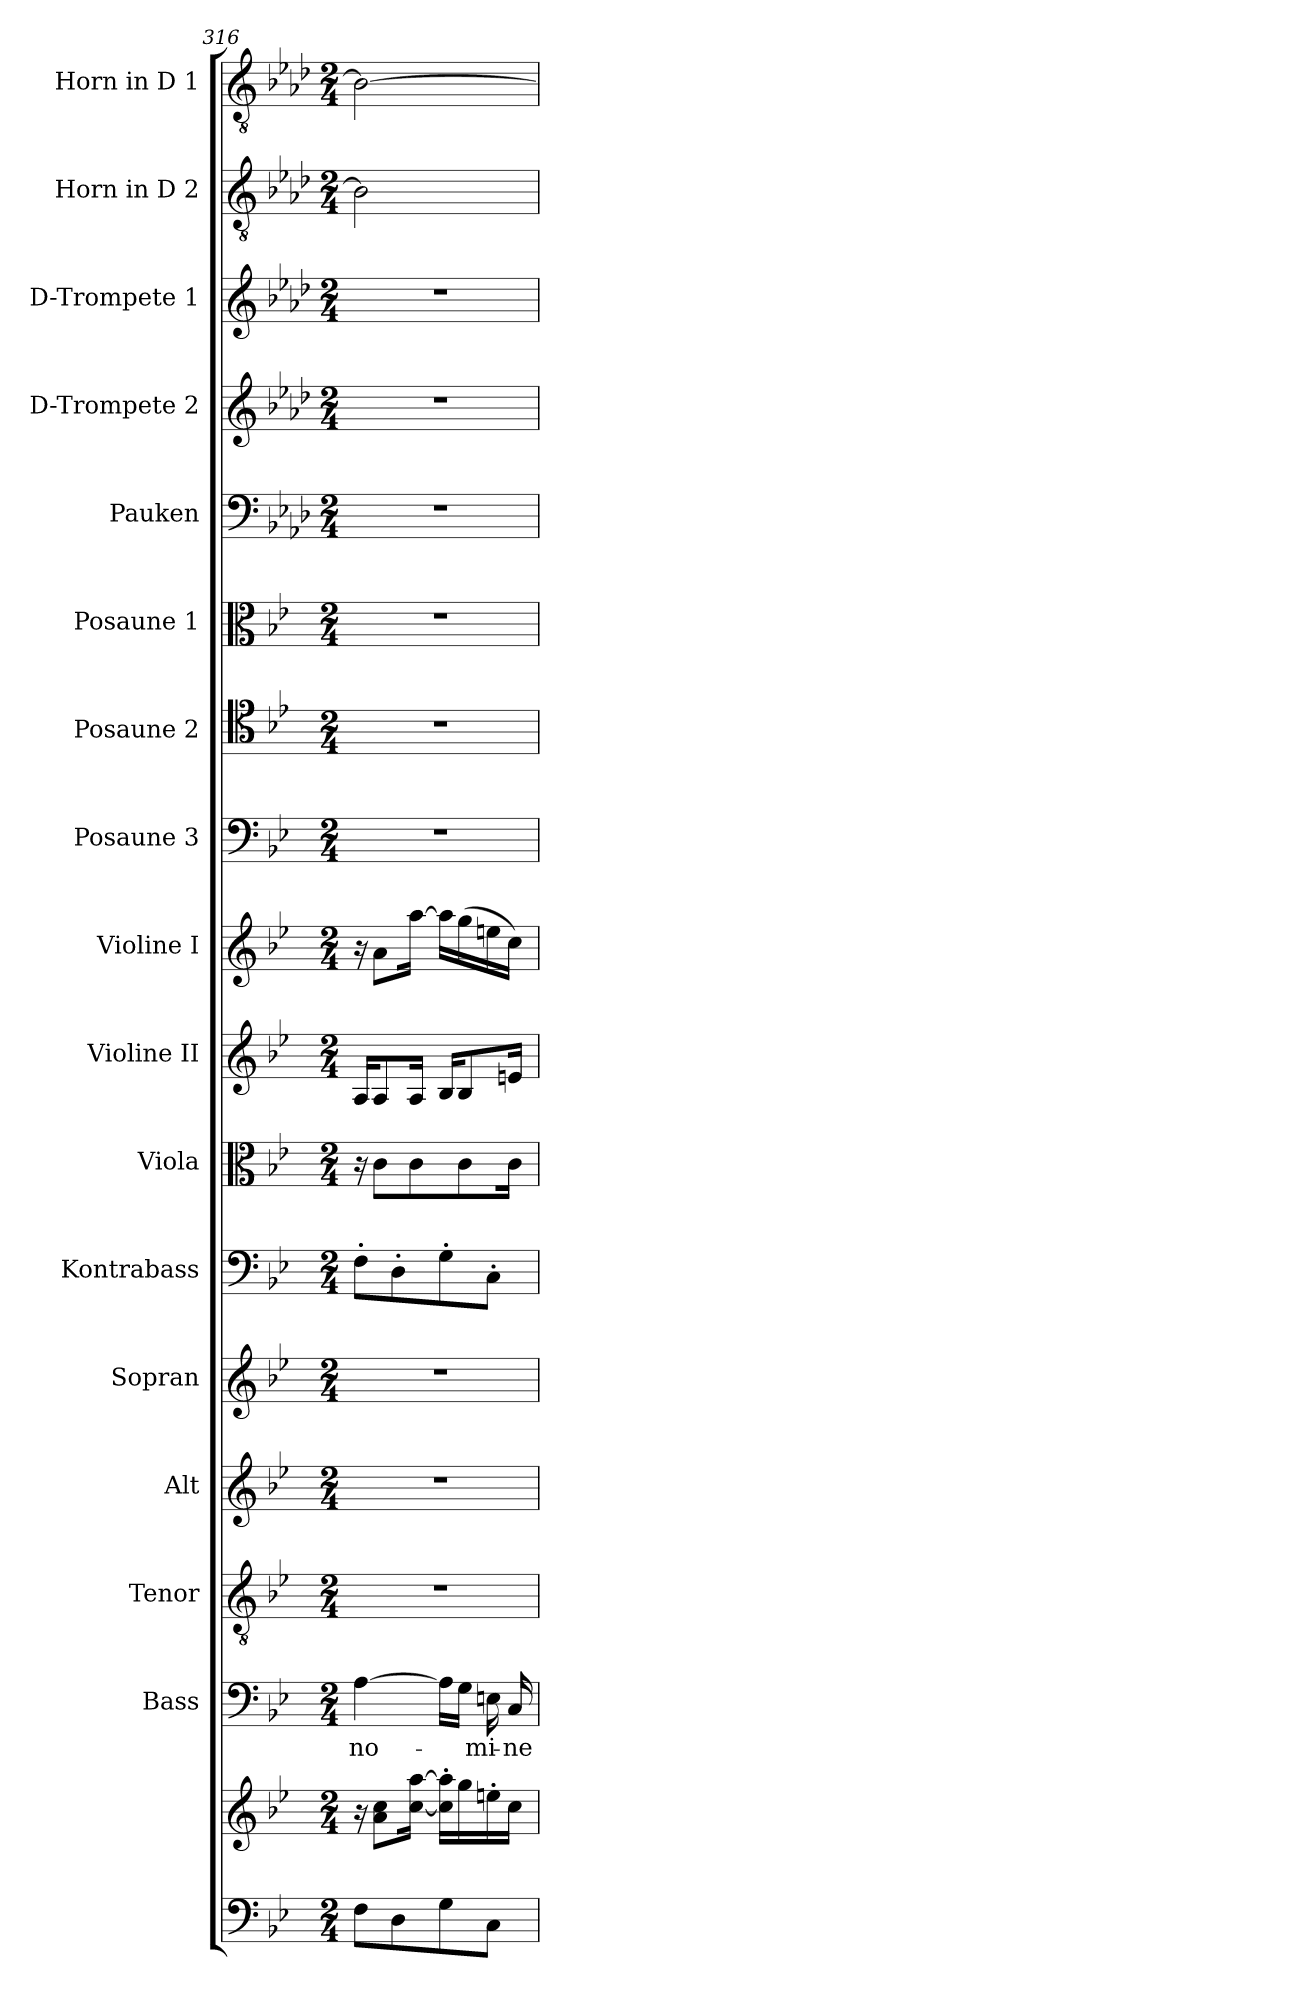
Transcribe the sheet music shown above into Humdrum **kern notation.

**kern	**kern	**kern	**text	**kern	**kern	**kern	**kern	**kern	**kern	**kern	**kern	**kern	**kern	**kern	**kern	**kern	**kern	**kern
*part17	*part17	*part16	*part16	*part15	*part14	*part13	*part12	*part11	*part10	*part9	*part8	*part7	*part6	*part5	*part4	*part3	*part2	*part1
*staff18	*staff17	*staff16	*staff16	*staff15	*staff14	*staff13	*staff12	*staff11	*staff10	*staff9	*staff8	*staff7	*staff6	*staff5	*staff4	*staff3	*staff2	*staff1
*	*	*I"Bass	*	*I"Tenor	*I"Alt	*I"Sopran	*I"Kontrabass	*I"Viola	*I"Violine II	*I"Violine I	*I"Posaune 3	*I"Posaune 2	*I"Posaune 1	*I"Pauken	*I"D-Trompete 2	*I"D-Trompete 1	*I"Horn in D 2	*I"Horn in D 1
*	*	*I'B.	*	*I'T.	*I'A.	*I'S.	*I'Kb.	*I'Vla.	*I'Vl. II	*I'Vl. I	*I'Pos. 3	*I'Pos. 2	*I'Pos. 1	*I'Pk.	*I'D Trp. 2	*I'D Trp. 1	*I'Hrn. 2	*I'Hrn. 1
*clefF4	*clefG2	*clefF4	*	*clefGv2	*clefG2	*clefG2	*clefF4	*clefC3	*clefG2	*clefG2	*clefF4	*clefC4	*clefC3	*clefF4	*clefG2	*clefG2	*clefGv2	*clefGv2
*	*	*	*	*	*	*	*ITrd7c12	*	*	*	*	*	*	*ITrd-1c-2	*ITrd-1c-2	*ITrd-1c-2	*ITrd-1c-2	*ITrd-1c-2
*k[b-e-]	*k[b-e-]	*k[b-e-]	*	*k[b-e-]	*k[b-e-]	*k[b-e-]	*k[b-e-]	*k[b-e-]	*k[b-e-]	*k[b-e-]	*k[b-e-]	*k[b-e-]	*k[b-e-]	*k[b-e-]	*k[b-e-]	*k[b-e-]	*k[b-e-]	*k[b-e-]
*B-:	*B-:	*B-:	*	*B-:	*B-:	*B-:	*B-:	*B-:	*B-:	*B-:	*B-:	*B-:	*B-:	*B-:	*B-:	*B-:	*B-:	*B-:
*M2/4	*M2/4	*M2/4	*	*M2/4	*M2/4	*M2/4	*M2/4	*M2/4	*M2/4	*M2/4	*M2/4	*M2/4	*M2/4	*M2/4	*M2/4	*M2/4	*M2/4	*M2/4
=316	=316	=316	=316	=316	=316	=316	=316	=316	=316	=316	=316	=316	=316	=316	=316	=316	=316	=316
!	!	!	!LO:LY:b	!	!	!	!	!	!	!	!	!	!	!	!	!	!	!
8F\L	16r	[4A\	no-	2r	2r	2r	8FF'>\L	16r	16A/KL	16r	2r	2r	2r	2r	2r	2r	2c\]	2c\_
.	8a\ 8cc\L	.	.	.	.	.	.	8c\L	8A/	8a\L	.	.	.	.	.	.	.	.
8D\	.	.	.	.	.	.	8DD'>\	.	.	.	.	.	.	.	.	.	.	.
.	[16cc\ [16aa\Jk	.	.	.	.	.	.	8c\	16A/Jk	[16aa\Jk	.	.	.	.	.	.	.	.
8G\	16cc\]'> 16aa\]'>LL	16A\LL]	.	.	.	.	8GG'>\	.	16B-/KL	16aa\LL]	.	.	.	.	.	.	.	.
.	16gg\	16G\JJ	.	.	.	.	.	8c\	8B-/	(>16gg\	.	.	.	.	.	.	.	.
!	!	!	!LO:LY:b	!	!	!	!	!	!	!	!	!	!	!	!	!	!	!
8C\J	16een'>\	16En\	-mi-	.	.	.	8CC'>\J	.	.	16een\	.	.	.	.	.	.	.	.
!	!	!	!LO:LY:b	!	!	!	!	!	!	!	!	!	!	!	!	!	!	!
.	16cc\JJ	16C/	-ne	.	.	.	.	16c\Jk	16en/Jk	16cc\JJ)	.	.	.	.	.	.	.	.
=	=	=	=	=	=	=	=	=	=	=	=	=	=	=	=	=	=	=
*-	*-	*-	*-	*-	*-	*-	*-	*-	*-	*-	*-	*-	*-	*-	*-	*-	*-	*-
